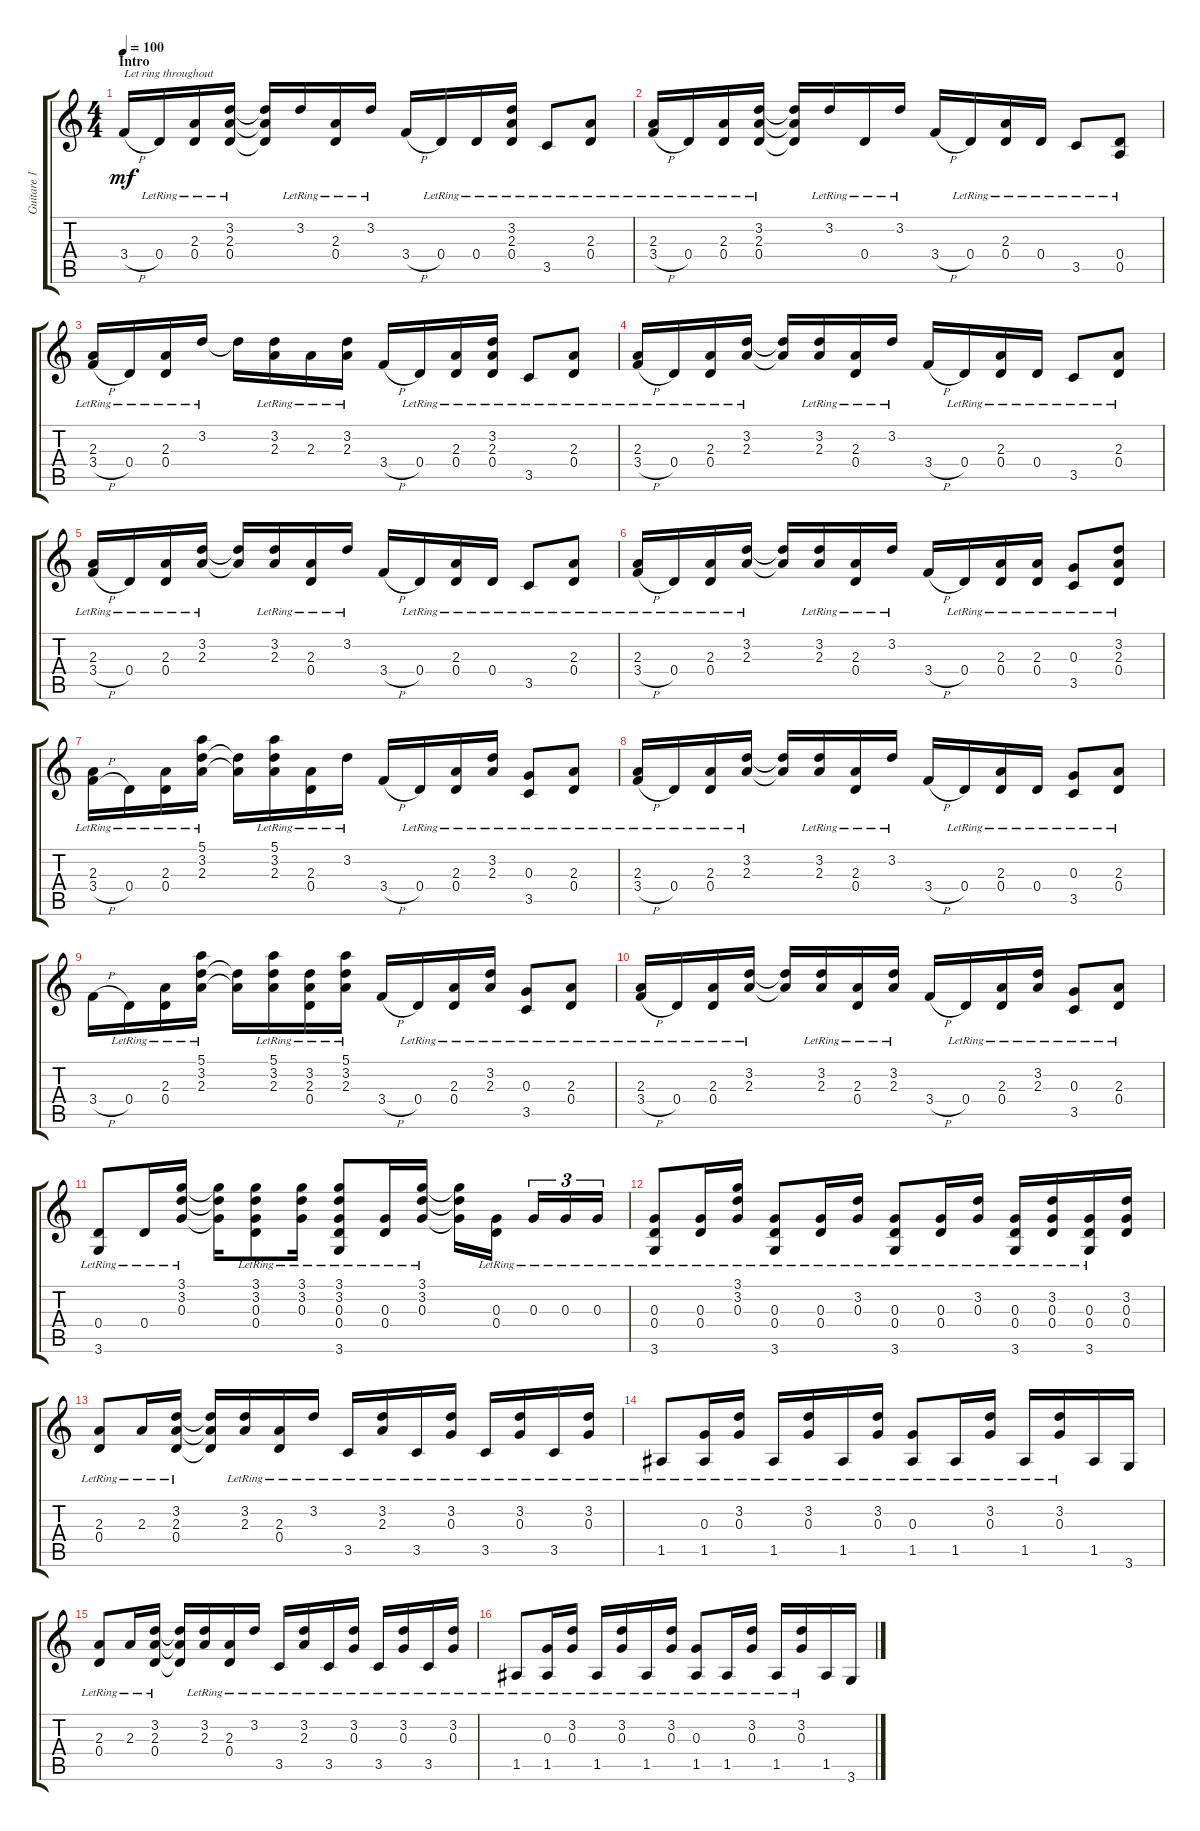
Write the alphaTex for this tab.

\track ("Guitare 1" "Guitare 1") {instrument distortionguitar}
\staff {score tabs}
\tuning (E4 B3 G3 D3 A2 E2) {hide}
\ts (4 4)
\section ("" "Intro")
\tempo 100
\clef g2
\ks c
3.4{h}.16{txt "Let ring throughout" dy mf instrument distortionguitar} 0.4{lr}.16 (2.3{lr} 0.4{lr}).16 (3.2{lr} 2.3{lr} 0.4{lr}).16 (3.2{t} 2.3{t} 0.4{t}).16 3.2{lr}.16 (2.3{lr} 0.4{lr}).16 3.2{lr}.16 3.4{h}.16 0.4{lr}.16 0.4{lr}.16 (3.2{lr} 2.3{lr} 0.4{lr}).16 3.5{lr}.8 (2.3{lr} 0.4{lr}).8 |
(2.3{lr} 3.4{h}).16 0.4{lr}.16 (2.3{lr} 0.4{lr}).16 (3.2{lr} 2.3{lr} 0.4{lr}).16 (3.2{t} 2.3{t} 0.4{t}).16 3.2{lr}.16 0.4{lr}.16 3.2{lr}.16 3.4{h}.16 0.4{lr}.16 (2.3{lr} 0.4{lr}).16 0.4{lr}.16 3.5{lr}.8 (0.4{lr} 0.5{lr}).8 |
(2.3{lr} 3.4{h}).16 0.4{lr}.16 (2.3{lr} 0.4{lr}).16 3.2{lr}.16 3.2{t}.16 (3.2{lr} 2.3{lr}).16 2.3{lr}.16 (3.2{lr} 2.3{lr}).16 3.4{h}.16 0.4{lr}.16 (2.3{lr} 0.4{lr}).16 (3.2{lr} 2.3{lr} 0.4{lr}).16 3.5{lr}.8 (2.3{lr} 0.4{lr}).8 |
(2.3{lr} 3.4{h}).16 0.4{lr}.16 (2.3{lr} 0.4{lr}).16 (3.2{lr} 2.3{lr}).16 (3.2{t} 2.3{t}).16 (3.2{lr} 2.3{lr}).16 (2.3{lr} 0.4{lr}).16 3.2{lr}.16 3.4{h}.16 0.4{lr}.16 (2.3{lr} 0.4{lr}).16 0.4{lr}.16 3.5{lr}.8 (2.3{lr} 0.4{lr}).8 |
(2.3{lr} 3.4{h}).16 0.4{lr}.16 (2.3{lr} 0.4{lr}).16 (3.2{lr} 2.3{lr}).16 (3.2{t} 2.3{t}).16 (3.2{lr} 2.3{lr}).16 (2.3{lr} 0.4{lr}).16 3.2{lr}.16 3.4{h}.16 0.4{lr}.16 (2.3{lr} 0.4{lr}).16 0.4{lr}.16 3.5{lr}.8 (2.3{lr} 0.4{lr}).8 |
(2.3{lr} 3.4{h}).16 0.4{lr}.16 (2.3{lr} 0.4{lr}).16 (3.2{lr} 2.3{lr}).16 (3.2{t} 2.3{t}).16 (3.2{lr} 2.3{lr}).16 (2.3{lr} 0.4{lr}).16 3.2{lr}.16 3.4{h}.16 0.4{lr}.16 (2.3{lr} 0.4{lr}).16 (2.3{lr} 0.4{lr}).16 (0.3{lr} 3.5{lr}).8 (3.2{lr} 2.3{lr} 0.4{lr}).8 |
(2.3{lr} 3.4{h}).16 0.4{lr}.16 (2.3{lr} 0.4{lr}).16 (5.1{lr} 3.2{lr} 2.3{lr}).16 (3.2{t} 2.3{t}).16 (5.1{lr} 3.2{lr} 2.3{lr}).16 (2.3{lr} 0.4{lr}).16 3.2{lr}.16 3.4{h}.16 0.4{lr}.16 (2.3{lr} 0.4{lr}).16 (3.2{lr} 2.3{lr}).16 (0.3{lr} 3.5{lr}).8 (2.3{lr} 0.4{lr}).8 |
(2.3{lr} 3.4{h}).16 0.4{lr}.16 (2.3{lr} 0.4{lr}).16 (3.2{lr} 2.3{lr}).16 (3.2{t} 2.3{t}).16 (3.2{lr} 2.3{lr}).16 (2.3{lr} 0.4{lr}).16 3.2{lr}.16 3.4{h}.16 0.4{lr}.16 (2.3{lr} 0.4{lr}).16 0.4{lr}.16 (0.3{lr} 3.5{lr}).8 (2.3{lr} 0.4{lr}).8 |
3.4{h}.16 0.4{lr}.16 (2.3{lr} 0.4{lr}).16 (5.1{lr} 3.2{lr} 2.3{lr}).16 (3.2{t} 2.3{t}).16 (5.1{lr} 3.2{lr} 2.3{lr}).16 (3.2{lr} 2.3{lr} 0.4{lr}).16 (5.1{lr} 3.2{lr} 2.3{lr}).16 3.4{h}.16 0.4{lr}.16 (2.3{lr} 0.4{lr}).16 (3.2{lr} 2.3{lr}).16 (0.3{lr} 3.5{lr}).8 (2.3{lr} 0.4{lr}).8 |
(2.3{lr} 3.4{h}).16 0.4{lr}.16 (2.3{lr} 0.4{lr}).16 (3.2{lr} 2.3{lr}).16 (3.2{t} 2.3{t}).16 (3.2{lr} 2.3{lr}).16 (2.3{lr} 0.4{lr}).16 (3.2{lr} 2.3{lr}).16 3.4{h}.16 0.4{lr}.16 (2.3{lr} 0.4{lr}).16 (3.2{lr} 2.3{lr}).16 (0.3{lr} 3.5{lr}).8 (2.3{lr} 0.4{lr}).8 |
(0.4{lr} 3.6{lr}).8 0.4{lr}.16 (3.1{lr} 3.2{lr} 0.3{lr}).16 (3.1{t} 3.2{t} 0.3{t}).16 (3.1{lr} 3.2{lr} 0.3{lr} 0.4{lr}).8 (3.1{lr} 3.2{lr} 0.3{lr}).16 (3.1{lr} 3.2{lr} 0.3{lr} 0.4{lr} 3.6{lr}).8 (0.3{lr} 0.4{lr}).16 (3.1{lr} 3.2{lr} 0.3{lr}).16 (3.1{t} 3.2{t} 0.3{t}).16 (0.3{lr} 0.4{lr}).16 0.3{lr}.16{tu (3 2)} 0.3{lr}.16{tu (3 2)} 0.3{lr}.16{tu (3 2)} |
(0.3{lr} 0.4{lr} 3.6{lr}).8 (0.3{lr} 0.4{lr}).16 (3.1{lr} 3.2{lr} 0.3{lr}).16 (0.3{lr} 0.4{lr} 3.6{lr}).8 (0.3{lr} 0.4{lr}).16 (3.2{lr} 0.3{lr}).16 (0.3{lr} 0.4{lr} 3.6{lr}).8 (0.3{lr} 0.4{lr}).16 (3.2{lr} 0.3{lr}).16 (0.3{lr} 0.4{lr} 3.6{lr}).16 (3.2{lr} 0.3{lr} 0.4{lr}).16 (0.3{lr} 0.4{lr} 3.6).16 (3.2 0.3 0.4).16 |
(2.3{lr} 0.4{lr}).8 2.3{lr}.16 (3.2{lr} 2.3{lr} 0.4{lr}).16 (3.2{t} 2.3{t} 0.4{t}).16 (3.2{lr} 2.3{lr}).16 (2.3{lr} 0.4{lr}).16 3.2{lr}.16 3.5{lr}.16 (3.2{lr} 2.3{lr}).16 3.5{lr}.16 (3.2{lr} 0.3{lr}).16 3.5{lr}.16 (3.2{lr} 0.3{lr}).16 3.5{lr}.16 (3.2{lr} 0.3{lr}).16 |
1.5{lr}.8 (0.3{lr} 1.5{lr}).16 (3.2{lr} 0.3{lr}).16 1.5{lr}.16 (3.2{lr} 0.3{lr}).16 1.5{lr}.16 (3.2{lr} 0.3{lr}).16 (0.3{lr} 1.5{lr}).8 1.5{lr}.16 (3.2{lr} 0.3{lr}).16 1.5{lr}.16 (3.2{lr} 0.3{lr}).16 1.5.16 3.6.16 |
(2.3{lr} 0.4{lr}).8 2.3{lr}.16 (3.2{lr} 2.3{lr} 0.4{lr}).16 (3.2{t} 2.3{t} 0.4{t}).16 (3.2{lr} 2.3{lr}).16 (2.3{lr} 0.4{lr}).16 3.2{lr}.16 3.5{lr}.16 (3.2{lr} 2.3{lr}).16 3.5{lr}.16 (3.2{lr} 0.3{lr}).16 3.5{lr}.16 (3.2{lr} 0.3{lr}).16 3.5{lr}.16 (3.2{lr} 0.3{lr}).16 |
1.5{lr}.8 (0.3{lr} 1.5{lr}).16 (3.2{lr} 0.3{lr}).16 1.5{lr}.16 (3.2{lr} 0.3{lr}).16 1.5{lr}.16 (3.2{lr} 0.3{lr}).16 (0.3{lr} 1.5{lr}).8 1.5{lr}.16 (3.2{lr} 0.3{lr}).16 1.5{lr}.16 (3.2{lr} 0.3{lr}).16 1.5.16 3.6.16
